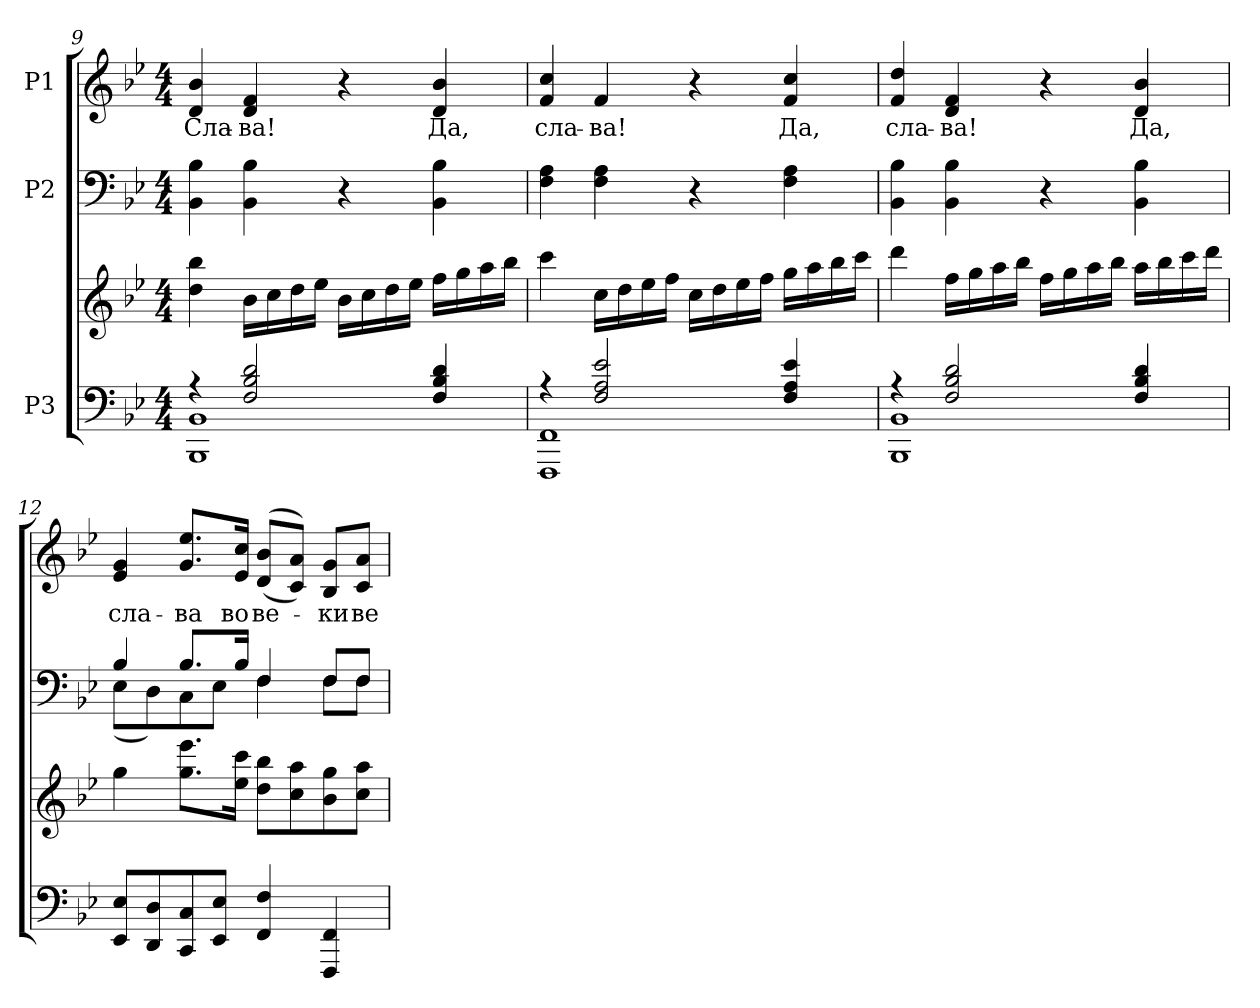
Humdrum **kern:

**kern	**kern	**kern	**kern	**text
*part3	*part3	*part2	*part1	*part1
*staff4	*staff3	*staff2	*staff1	*staff1
*I"P3	*	*I"P2	*I"P1	*
*clefF4	*clefG2	*clefF4	*clefG2	*
*k[b-e-]	*k[b-e-]	*k[b-e-]	*k[b-e-]	*
*B-:	*B-:	*B-:	*B-:	*
*M4/4	*M4/4	*M4/4	*M4/4	*
=9	=9	=9	=9	=9
*^	*	*	*	*
!	!	!	!	!	!LO:LY:b:color=#000000
4r	1BBB-i 1BB-i	4ddi\ 4bb-i	4BB-i\ 4B-i	4di/ 4b-i	Сла-
!	!	!	!	!	!LO:LY:b:color=#000000
2Fi/ 2B-i 2di	.	16b-i\LL	4BB-i\ 4B-i	4di/ 4fi	-ва!
.	.	16cci\	.	.	.
.	.	16ddi\	.	.	.
.	.	16ee-i\JJ	.	.	.
.	.	16b-i\LL	4r	4r	.
.	.	16cci\	.	.	.
.	.	16ddi\	.	.	.
.	.	16ee-i\JJ	.	.	.
!	!	!	!	!	!LO:LY:b:color=#000000
4Fi/ 4B-i 4di	.	16ffi\LL	4BB-i\ 4B-i	4di/ 4b-i	Да,
.	.	16ggi\	.	.	.
.	.	16aai\	.	.	.
.	.	16bb-i\JJ	.	.	.
!!LO:PB:g=z
=10	=10	=10	=10	=10	=10
!	!	!	!	!	!LO:LY:b:color=#000000
4r	1FFFi 1FFi	4ccci\	4Fi\ 4Ai	4fi/ 4cci	сла-
!	!	!	!	!	!LO:LY:b:color=#000000
2Fi/ 2Ai 2e-i	.	16cci\LL	4Fi\ 4Ai	4fi/	-ва!
.	.	16ddi\	.	.	.
.	.	16ee-i\	.	.	.
.	.	16ffi\JJ	.	.	.
.	.	16cci\LL	4r	4r	.
.	.	16ddi\	.	.	.
.	.	16ee-i\	.	.	.
.	.	16ffi\JJ	.	.	.
!	!	!	!	!	!LO:LY:b:color=#000000
4Fi/ 4Ai 4e-i	.	16ggi\LL	4Fi\ 4Ai	4fi/ 4cci	Да,
.	.	16aai\	.	.	.
.	.	16bb-i\	.	.	.
.	.	16ccci\JJ	.	.	.
=11	=11	=11	=11	=11	=11
!	!	!	!	!	!LO:LY:b:color=#000000
4r	1BBB-i 1BB-i	4dddi\	4BB-i\ 4B-i	4fi/ 4ddi	сла-
!	!	!	!	!	!LO:LY:b:color=#000000
2Fi/ 2B-i 2di	.	16ffi\LL	4BB-i\ 4B-i	4di/ 4fi	-ва!
.	.	16ggi\	.	.	.
.	.	16aai\	.	.	.
.	.	16bb-i\JJ	.	.	.
.	.	16ffi\LL	4r	4r	.
.	.	16ggi\	.	.	.
.	.	16aai\	.	.	.
.	.	16bb-i\JJ	.	.	.
!	!	!	!	!	!LO:LY:b:color=#000000
4Fi/ 4B-i 4di	.	16aai\LL	4BB-i\ 4B-i	4di/ 4b-i	Да,
.	.	16bb-i\	.	.	.
.	.	16ccci\	.	.	.
.	.	16dddi\JJ	.	.	.
*v	*v	*	*	*	*
=12	=12	=12	=12	=12
*	*	*^	*	*
!	!	!	!	!	!LO:LY:b:color=#000000
8EE-i/ 8E-iL	4ggi\	4B-i/	(8E-i\L	4e-i/ 4gi	сла-
8DDi/ 8Di	.	.	8Di\)	.	.
!	!	!	!	!	!LO:LY:b:color=#000000
8CCi/ 8Ci	8.ggi\ 8.eee-iL	8.B-i/L	8Ci\	8.gi/ 8.ee-iL	-ва
8EE-i/ 8E-iJ	.	.	8E-i\J	.	.
!	!	!	!	!	!LO:LY:b:color=#000000
.	16ee-i\ 16ccciJk	16B-i/Jk	.	16e-i/ 16cciJk	во
!	!	!	!	!	!LO:LY:b:color=#000000
4FFi/ 4Fi	8ddi\ 8bb-iL	4Fi/	4Fi\	((8di/ 8b-iL	ве-
.	8cci\ 8aai	.	.	8ci/ 8aiJ))	.
!	!	!	!	!	!LO:LY:b:color=#000000
4FFFi/ 4FFi	8b-i\ 8ggi	8Fi/L	8Fi\L	8B-i/ 8giL	-ки
!	!	!	!	!	!LO:LY:b:color=#000000
.	8cci\ 8aaiJ	8Fi/J	8Fi\J	8ci/ 8aiJ	ве-
*	*	*v	*v	*	*
=	=	=	=	=
*-	*-	*-	*-	*-
